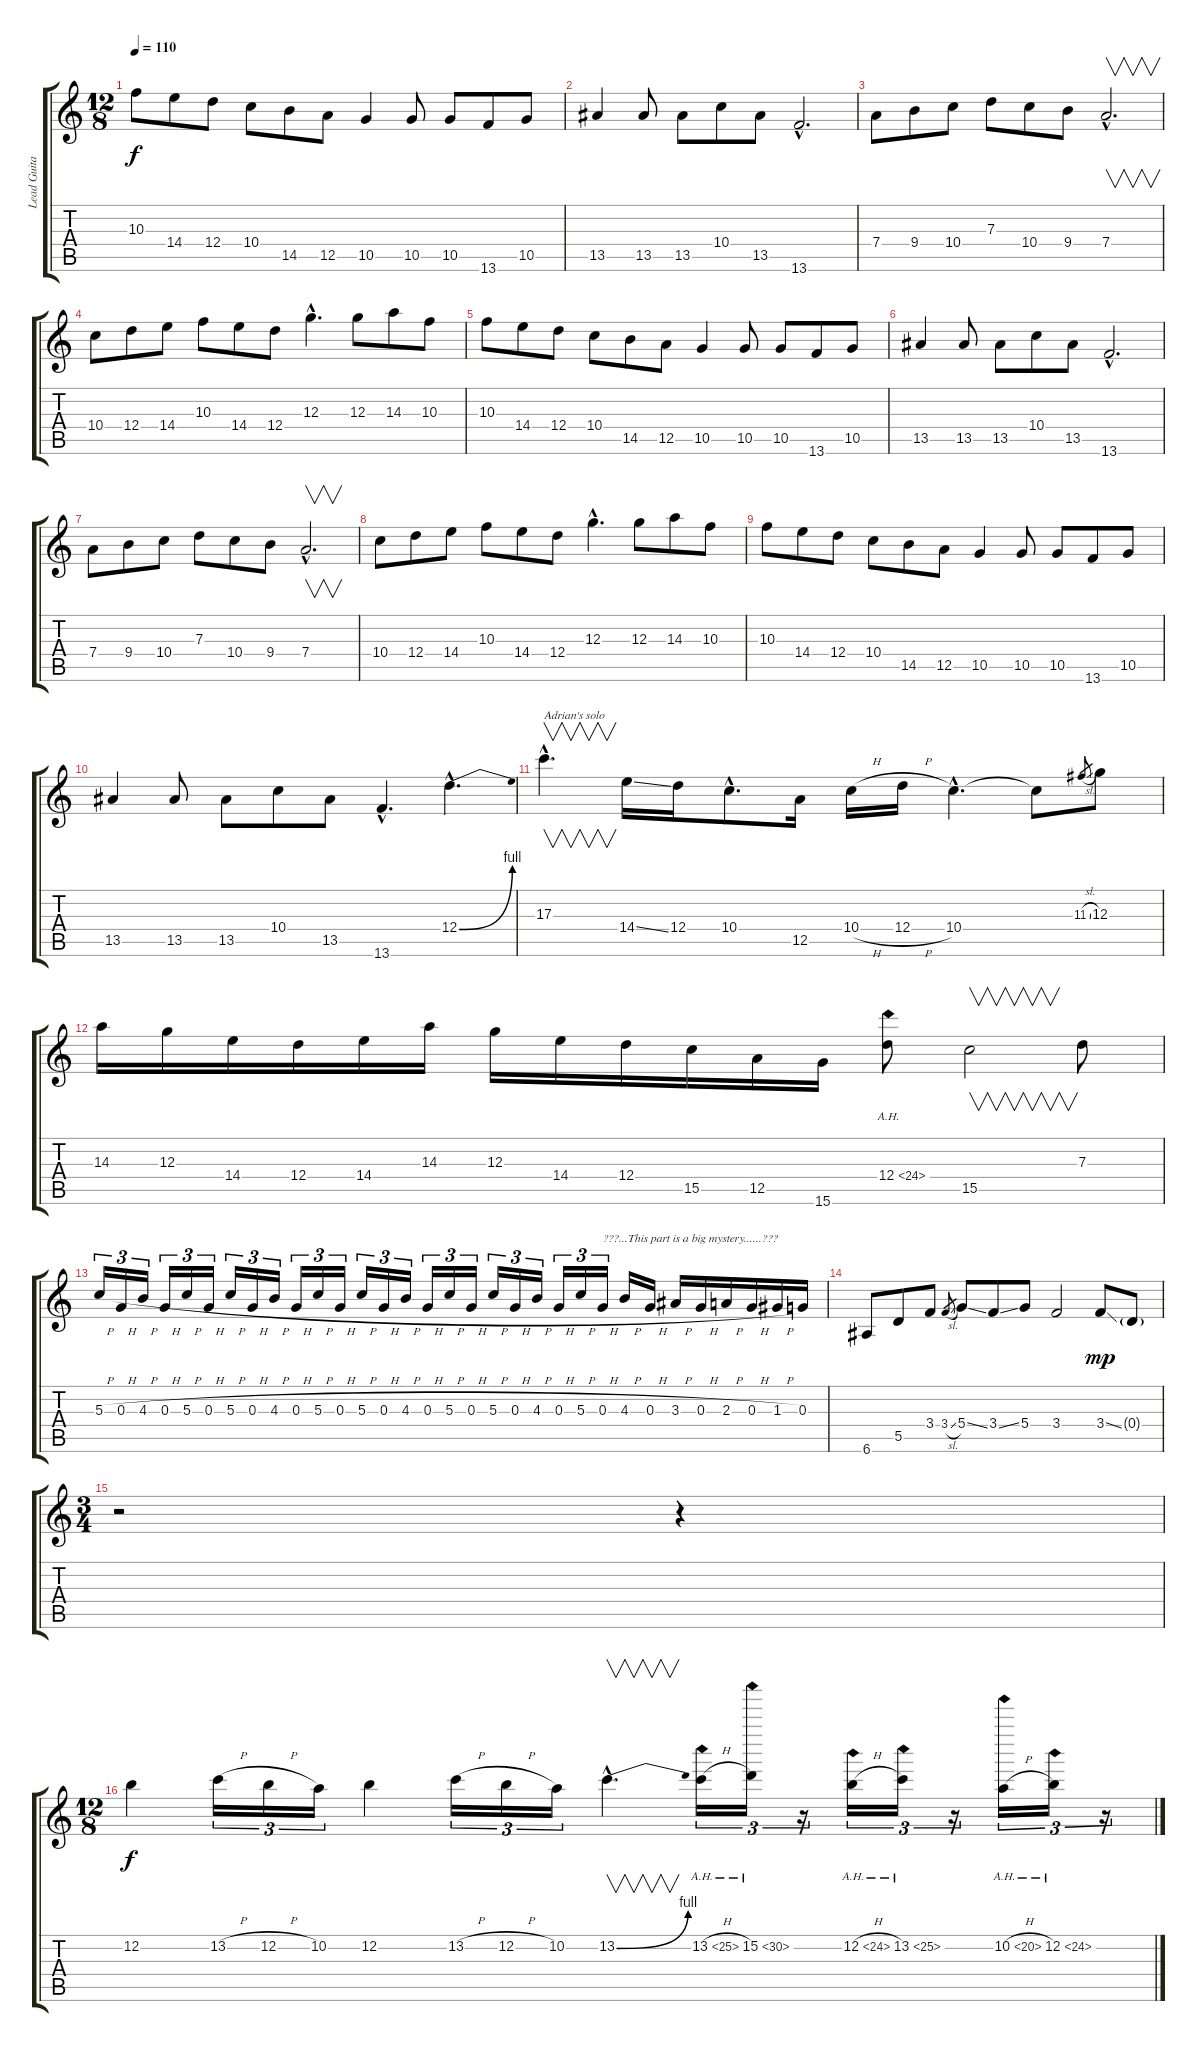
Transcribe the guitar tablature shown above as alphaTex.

\track ("Lead Guitar" "Lead Guita") {instrument distortionguitar}
\staff {score tabs}
\tuning (E4 B3 G3 D3 A2 E2) {hide}
\ts (12 8)
\tempo 110
\clef g2
\ks c
10.3.8{dy f} 14.4.8 12.4.8 10.4.8 14.5.8 12.5.8 10.5.4 10.5.8 10.5.8 13.6.8 10.5.8 |
13.5.4 13.5.8 13.5.8 10.4.8 13.5.8 13.6{hac}.2{d} |
7.4.8 9.4.8 10.4.8 7.3.8 10.4.8 9.4.8 7.4{hac}.2{v d} |
10.4.8 12.4.8 14.4.8 10.3.8 14.4.8 12.4.8 12.3{hac}.4{d} 12.3.8 14.3.8 10.3.8 |
10.3.8 14.4.8 12.4.8 10.4.8 14.5.8 12.5.8 10.5.4 10.5.8 10.5.8 13.6.8 10.5.8 |
13.5.4 13.5.8 13.5.8 10.4.8 13.5.8 13.6{hac}.2{d} |
7.4.8 9.4.8 10.4.8 7.3.8 10.4.8 9.4.8 7.4{hac}.2{v d} |
10.4.8 12.4.8 14.4.8 10.3.8 14.4.8 12.4.8 12.3{hac}.4{d} 12.3.8 14.3.8 10.3.8 |
10.3.8 14.4.8 12.4.8 10.4.8 14.5.8 12.5.8 10.5.4 10.5.8 10.5.8 13.6.8 10.5.8 |
13.5.4 13.5.8 13.5.8 10.4.8 13.5.8 13.6{hac}.4{d} 12.4{be (bend 0 0 60 4) hac}.4{d} |
17.3{hac}.4{v d txt "Adrian's solo" volume 15 instrument distortionguitar} 14.4{ss}.16 12.4.16 10.4{hac}.8{d} 12.5.16 10.4{h}.16 12.4{h}.16 10.4{hac}.4{d} 10.4{t}.8 11.3{sl}.8{gr} 12.3.8 |
14.3.16 12.3.16 14.4.16 12.4.16 14.4.16 14.3.16 12.3.16 14.4.16 12.4.16 15.5.16 12.5.16 15.6.16 12.4{ah 12}.8 15.5.2{v} 7.3.8 |
5.3{h}.16{tu (3 2)} 0.3{h}.16{tu (3 2)} 4.3{h}.16{tu (3 2)} 0.3{h}.16{tu (3 2)} 5.3{h}.16{tu (3 2)} 0.3{h}.16{tu (3 2)} 5.3{h}.16{tu (3 2)} 0.3{h}.16{tu (3 2)} 4.3{h}.16{tu (3 2)} 0.3{h}.16{tu (3 2)} 5.3{h}.16{tu (3 2)} 0.3{h}.16{tu (3 2)} 5.3{h}.16{tu (3 2)} 0.3{h}.16{tu (3 2)} 4.3{h}.16{tu (3 2)} 0.3{h}.16{tu (3 2)} 5.3{h}.16{tu (3 2)} 0.3{h}.16{tu (3 2)} 5.3{h}.16{tu (3 2)} 0.3{h}.16{tu (3 2)} 4.3{h}.16{tu (3 2)} 0.3{h}.16{tu (3 2)} 5.3{h}.16{tu (3 2)} 0.3{h}.16{tu (3 2) txt "???...This part is a big mystery......???"} 4.3{h}.16 0.3{h}.16 3.3{h}.16 0.3{h}.16 2.3{h}.16 0.3{h}.16 1.3{h}.16 0.3.16 |
6.6.8 5.5.8 3.4.8 3.4{sl}.8{gr} 5.4{ss}.8 3.4{ss}.8 5.4.8 3.4.2 3.4{ss}.8{dy mp} 0.4{g}.8 |
\ts (3 4)
r.2 r.4 |
\ts (12 8)
12.2.4{dy f} 13.2{h}.16{tu (3 2)} 12.2{h}.16{tu (3 2)} 10.2.16{tu (3 2)} 12.2.4 13.2{h}.16{tu (3 2)} 12.2{h}.16{tu (3 2)} 10.2.16{tu (3 2)} 13.2{be (bend 0 0 60 4) hac}.4{v d} 13.2{ah 12 h}.16{tu (3 2)} 15.2{ah 15}.16{tu (3 2)} r.16{tu (3 2)} 12.2{ah 12 h}.16{tu (3 2)} 13.2{ah 12}.16{tu (3 2)} r.16{tu (3 2)} 10.2{ah 10 h}.16{tu (3 2)} 12.2{ah 12}.16{tu (3 2)} r.16{tu (3 2)}
